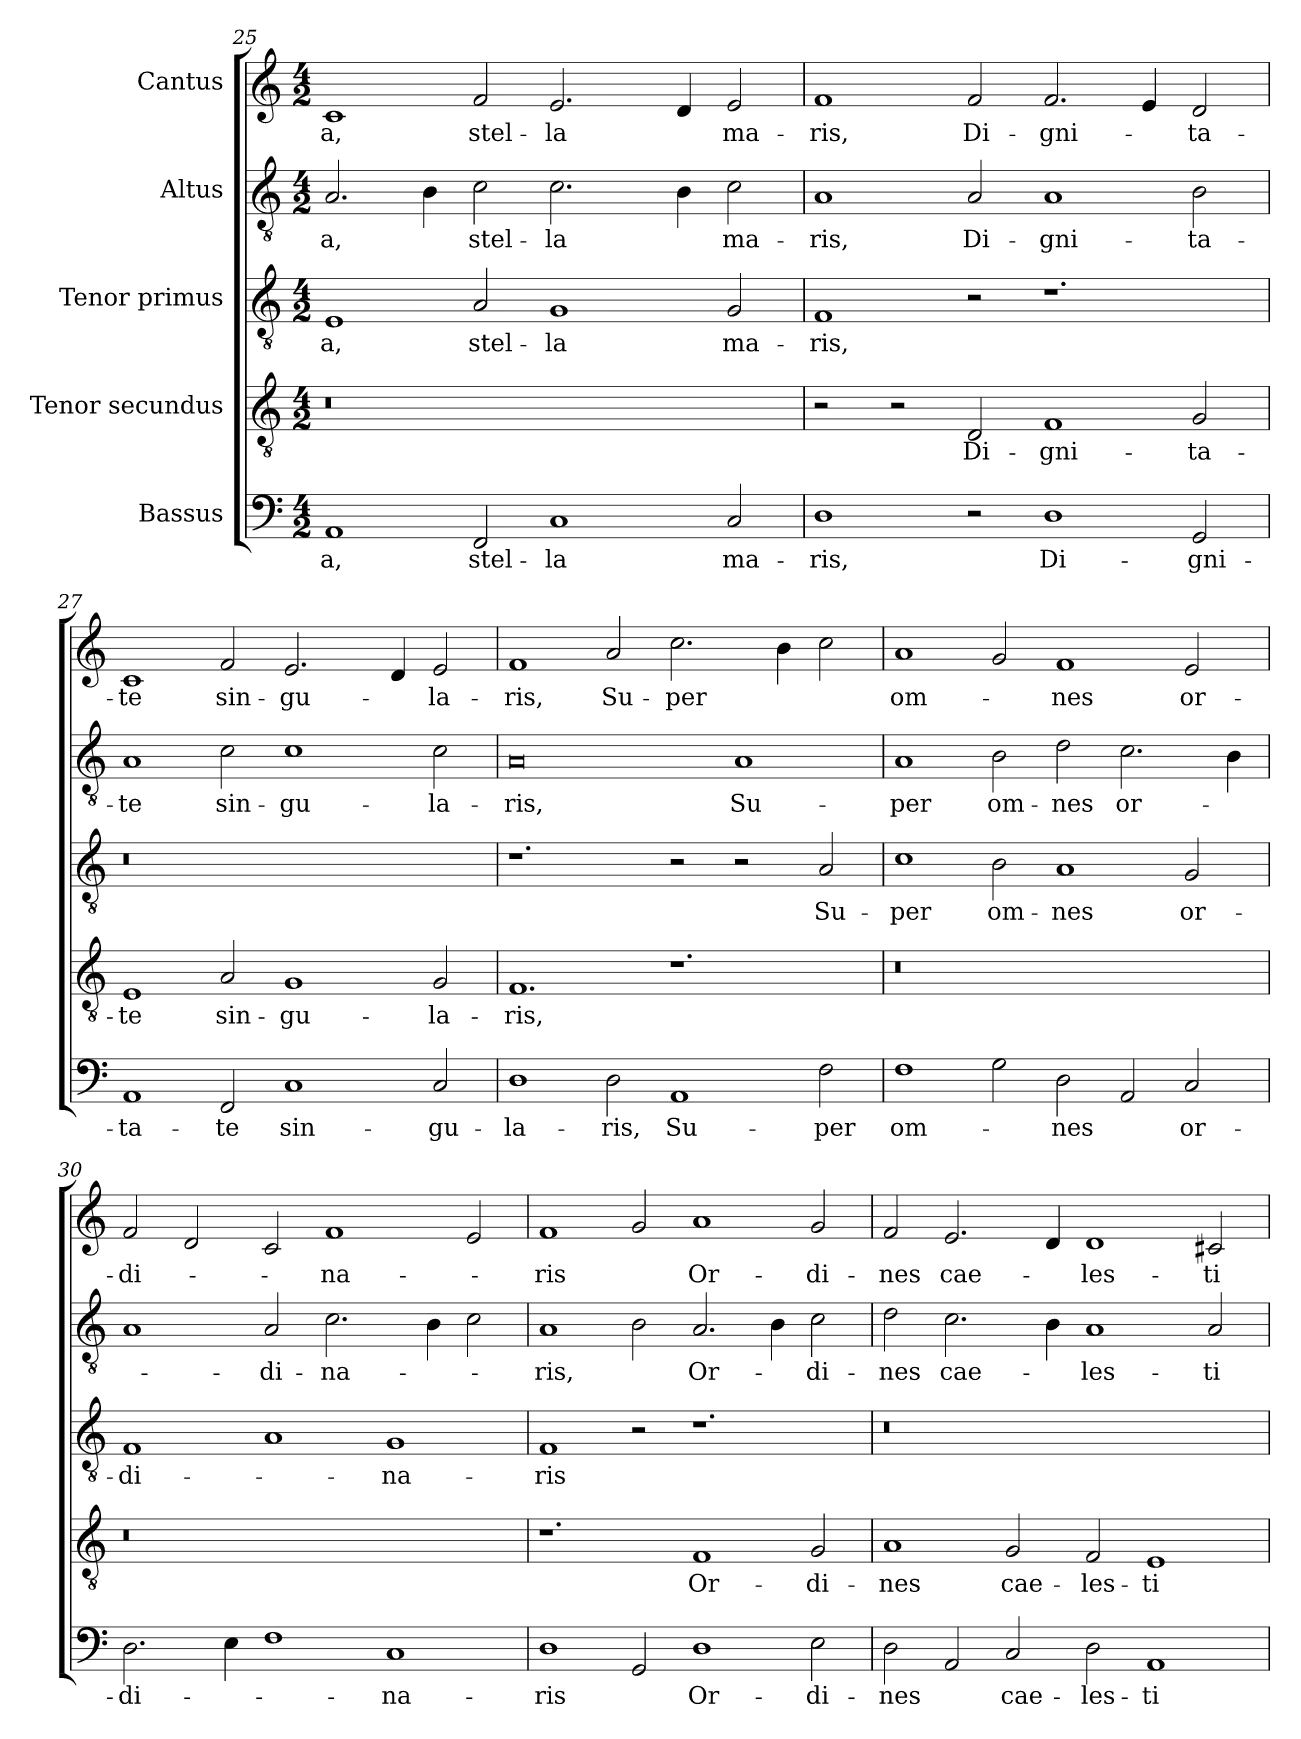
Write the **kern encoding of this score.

**kern	**text	**kern	**text	**kern	**text	**kern	**text	**kern	**text
*part5	*part5	*part4	*part4	*part3	*part3	*part2	*part2	*part1	*part1
*staff5	*staff5	*staff4	*staff4	*staff3	*staff3	*staff2	*staff2	*staff1	*staff1
*I"Bassus	*	*I"Tenor secundus	*	*I"Tenor primus	*	*I"Altus	*	*I"Cantus	*
*clefF4	*	*clefGv2	*	*clefGv2	*	*clefGv2	*	*clefG2	*
*k[]	*	*k[]	*	*k[]	*	*k[]	*	*k[]	*
*C:	*	*C:	*	*C:	*	*C:	*	*C:	*
*M4/2	*	*M4/2	*	*M4/2	*	*M4/2	*	*M4/2	*
=25	=25	=25	=25	=25	=25	=25	=25	=25	=25
!	!LO:LY:i	!	!	!	!	!	!	!	!
1AA/	-a,	0r	.	1E/	-a,	2.A/	-a,	1c/	-a,
.	.	.	.	.	.	4B\	.	.	.
!	!LO:LY:i	!	!	!	!	!	!	!	!
2FF/	stel-	.	.	2A/	stel-	2c\	stel-	2f/	stel-
!	!LO:LY:i	!	!	!	!	!	!	!	!
1C/	-la	.	.	1G/	-la	2.c\	-la	2.e/	-la
.	.	1ryy	.	.	.	.	.	.	.
.	.	.	.	.	.	4B\	.	4d/	.
!	!LO:LY:i	!	!	!	!	!	!	!	!
2C/	ma-	.	.	2G/	ma-	2c\	ma-	2e/	ma-
=26	=26	=26	=26	=26	=26	=26	=26	=26	=26
!	!LO:LY:i	!	!	!	!	!	!	!	!
1D\	-ris,	2r	.	1F/	-ris,	1A/	-ris,	1f/	-ris,
.	.	2r	.	.	.	.	.	.	.
!	!	!	!	!	!	!	!LO:LY:i	!	!
2r	.	2D/	Di-	2r	.	2A/	Di-	2f/	Di-
!	!LO:LY:i	!	!	!	!	!	!LO:LY:i	!	!
1D\	Di-	1F/	-gni-	1.r	.	1A/	-gni-	2.f/	-gni-
.	.	.	.	.	.	.	.	4e/	.
!	!LO:LY:i	!	!	!	!	!	!LO:LY:i	!	!
2GG/	-gni-	2G/	-ta-	.	.	2B\	-ta-	2d/	-ta-
=27	=27	=27	=27	=27	=27	=27	=27	=27	=27
!	!LO:LY:i	!	!	!	!	!	!LO:LY:i	!	!
1AA/	-ta-	1E/	-te	0r	.	1A/	-te	1c/	te
!	!LO:LY:i	!	!	!	!	!	!LO:LY:i	!	!
2FF/	-te	2A/	sin-	.	.	2c\	sin-	2f/	sin-
!	!LO:LY:i	!	!	!	!	!	!LO:LY:i	!	!
1C/	sin-	1G/	-gu-	.	.	1c\	-gu-	2.e/	-gu-
.	.	.	.	1ryy	.	.	.	.	.
.	.	.	.	.	.	.	.	4d/	.
!	!LO:LY:i	!	!	!	!	!	!LO:LY:i	!	!
2C/	-gu-	2G/	-la-	.	.	2c\	-la-	2e/	-la-
!!LO:PB:g=z
=28	=28	=28	=28	=28	=28	=28	=28	=28	=28
!	!LO:LY:i	!	!	!	!	!	!LO:LY:i	!	!
1D\	-la-	1.F/	-ris,	1.r	.	0A/	-ris,	1f/	-ris,
!	!LO:LY:i	!	!	!	!	!	!	!	!
2D\	-ris,	.	.	.	.	.	.	2a/	Su-
!	!LO:LY:i	!	!	!	!	!	!	!	!
1AA/	Su-	1.r	.	2r	.	.	.	2.cc\	-per
!	!	!	!	!	!	!	!LO:LY:i	!	!
.	.	.	.	2r	.	1A/	Su-	.	.
.	.	.	.	.	.	.	.	4b\	.
!	!LO:LY:i	!	!	!	!	!	!	!	!
2F\	-per	.	.	2A/	Su-	.	.	2cc\	.
=29	=29	=29	=29	=29	=29	=29	=29	=29	=29
!	!LO:LY:i	!	!	!	!	!	!LO:LY:i	!	!
1F\	om-	0r	.	1c\	-per	1A/	-per	1a/	om-
!	!	!	!	!	!	!	!LO:LY:i	!	!
2G\	.	.	.	2B\	om-	2B\	om-	2g/	.
!	!LO:LY:i	!	!	!	!	!	!LO:LY:i	!	!
2D\	-nes	.	.	1A/	-nes	2d\	-nes	1f/	-nes
!	!	!	!	!	!	!	!LO:LY:i	!	!
2AA/	.	1ryy	.	.	.	2.c\	or-	.	.
!	!LO:LY:i	!	!	!	!	!	!	!	!
2C/	or-	.	.	2G/	or-	.	.	2e/	or-
.	.	.	.	.	.	4B\	.	.	.
=30	=30	=30	=30	=30	=30	=30	=30	=30	=30
!	!LO:LY:i	!	!	!	!	!	!	!	!
2.D\	-di-	0r	.	1F/	-di-	1A/	.	2f/	-di-
.	.	.	.	.	.	.	.	2d/	.
4E\	.	.	.	.	.	.	.	.	.
!	!	!	!	!	!	!	!LO:LY:i	!	!
1F\	.	.	.	1A/	.	2A/	-di-	2c/	.
!	!	!	!	!	!	!	!LO:LY:i	!	!
.	.	.	.	.	.	2.c\	-na-	1f/	-na-
!	!LO:LY:i	!	!	!	!	!	!	!	!
1C/	-na-	1ryy	.	1G/	-na-	.	.	.	.
.	.	.	.	.	.	4B\	.	.	.
.	.	.	.	.	.	2c\	.	2e/	.
=31	=31	=31	=31	=31	=31	=31	=31	=31	=31
!	!LO:LY:i	!	!	!	!	!	!LO:LY:i	!	!
1D\	-ris	1.r	.	1F/	-ris	1A/	-ris,	1f/	-ris
2GG/	.	.	.	2r	.	2B\	.	2g/	.
!	!LO:LY:i	!	!	!	!	!	!LO:LY:i	!	!
1D\	Or-	1F/	Or-	1.r	.	2.A/	Or-	1a/	Or-
.	.	.	.	.	.	4B\	.	.	.
!	!LO:LY:i	!	!	!	!	!	!LO:LY:i	!	!
2E\	-di-	2G/	-di-	.	.	2c\	-di-	2g/	-di-
=32	=32	=32	=32	=32	=32	=32	=32	=32	=32
!	!LO:LY:i	!	!	!	!	!	!LO:LY:i	!	!
2D\	-nes	1A/	-nes	0r	.	2d\	-nes	2f/	-nes
!	!	!	!	!	!	!	!LO:LY:i	!	!
2AA/	.	.	.	.	.	2.c\	cae-	2.e/	cae-
!	!LO:LY:i	!	!	!	!	!	!	!	!
2C/	cae-	2G/	cae-	.	.	.	.	.	.
.	.	.	.	.	.	4B\	.	4d/	.
!	!LO:LY:i	!	!	!	!	!	!LO:LY:i	!	!
2D\	-les-	2F/	-les-	.	.	1A/	-les-	1d/	-les-
!	!LO:LY:i	!	!	!	!	!	!	!	!
1AA/	-ti-	1E/	-ti-	1ryy	.	.	.	.	.
!	!	!	!	!	!	!	!LO:LY:i	!	!
.	.	.	.	.	.	2A/	-ti	2c#X/	-ti-
=	=	=	=	=	=	=	=	=	=
*-	*-	*-	*-	*-	*-	*-	*-	*-	*-
